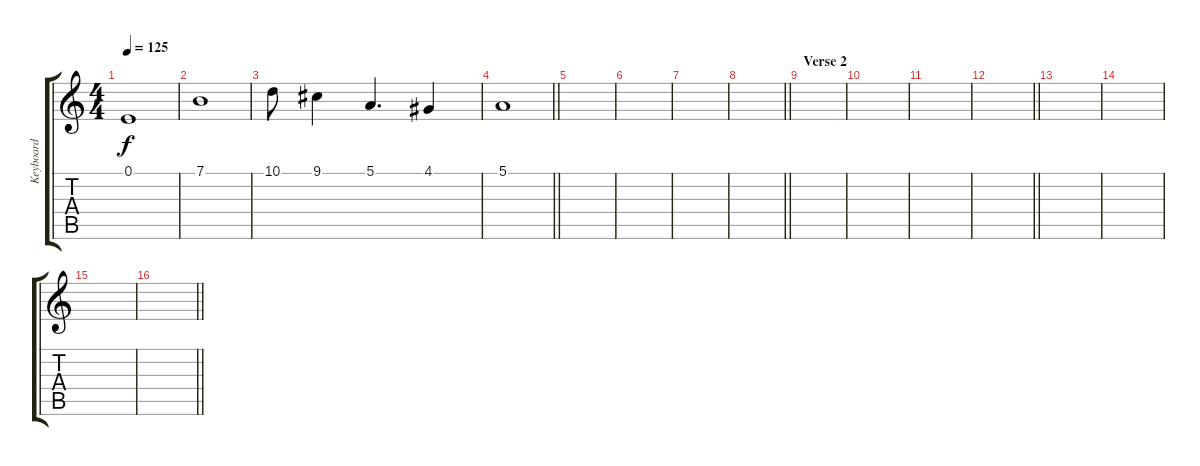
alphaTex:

\track ("Keyboard" "Keyboard") {instrument stringensemble1}
\staff {score tabs}
\tuning (E4 B3 G3 D3 A2 E2) {hide}
\ts (4 4)
\tempo 125
\clef g2
\ks c
0.1.1{dy f} |
7.1.1 |
10.1.8 9.1.4 5.1.4{d} 4.1.4 |
\barLineRight lightlight
5.1.1 |
|
|
|
\barLineRight lightlight
|
\section ("" "Verse 2")
|
|
|
\barLineRight lightlight
|
|
|
|
\barLineRight lightlight
